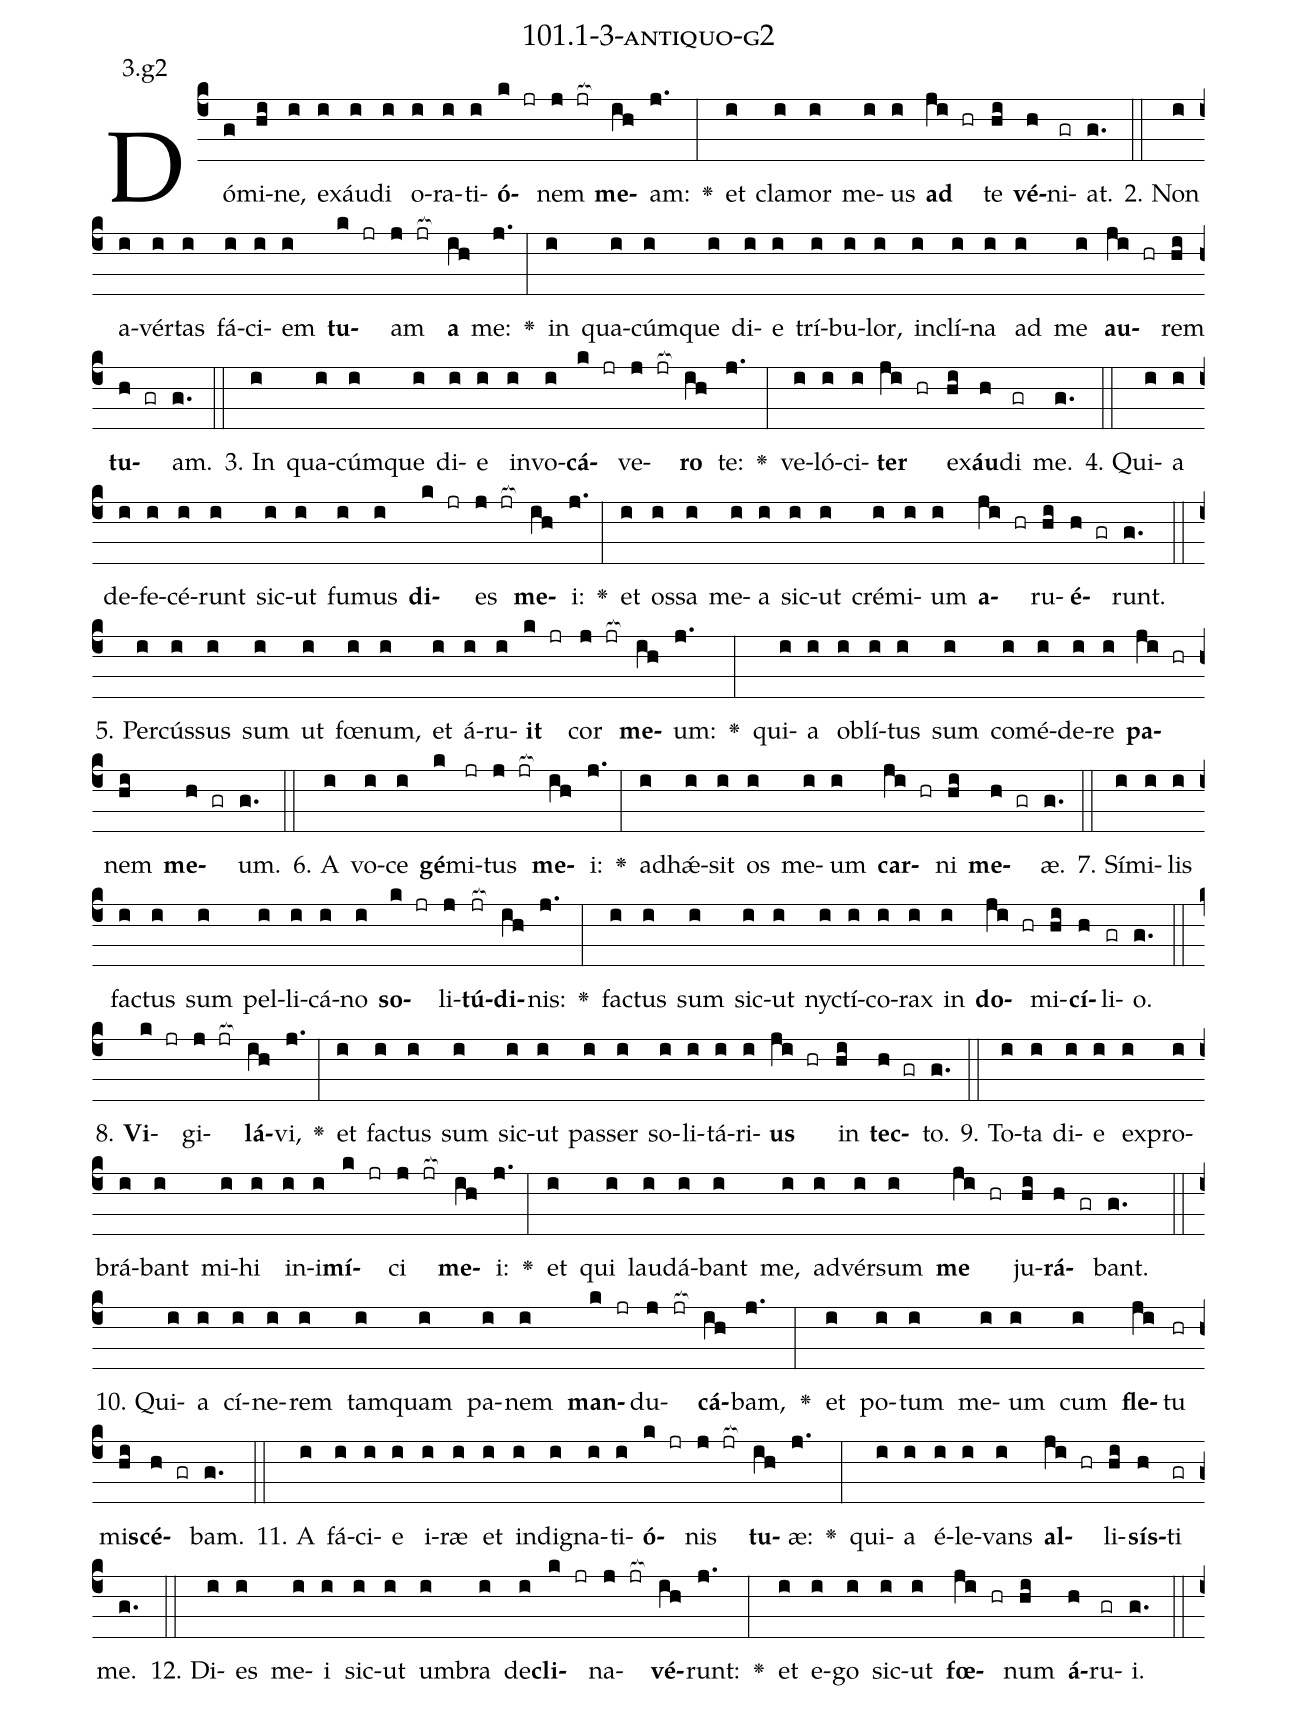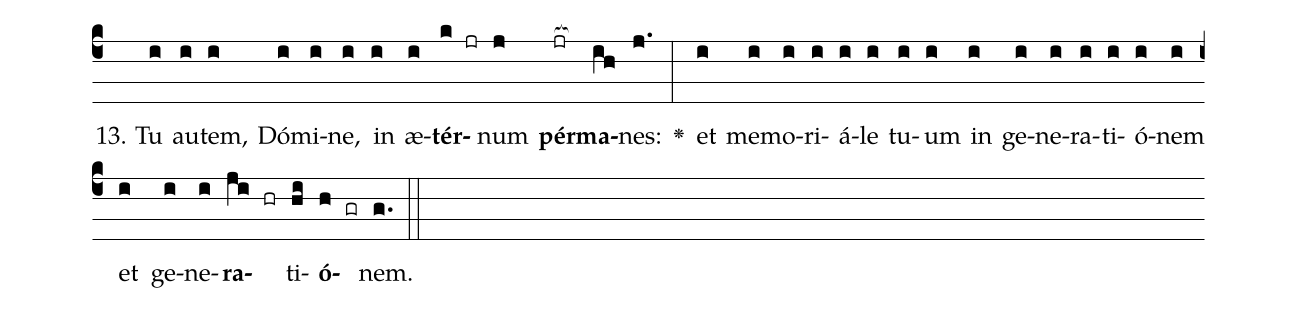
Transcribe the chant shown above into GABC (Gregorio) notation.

name: 101.1-3-antiquo-g2;
annotation: 3.g2;
%%
(c4)Dó(g)mi(hi)ne,(i) ex(i)áu(i)di(i) o(i)ra(i)ti(i)<b>ó</b>(k jr)nem(j jr[ocb:1{]) <b>me</b>(ih[ocb:0}])am:(j.) <v>\greheightstar</v>(:) et(i) cla(i)mor(i) me(i)us(i) <b>ad</b>(ji hr) te(hi) <b>vé</b>(h)ni(gr)at.(g.) (::)
2. Non(i) a(i)vér(i)tas(i) fá(i)ci(i)em(i) <b>tu</b>(k jr)am(j jr[ocb:1{]) <b>a</b>(ih[ocb:0}]) me:(j.) <v>\greheightstar</v>(:) in(i) qua(i)cúm(i)que(i) di(i)e(i) trí(i)bu(i)lor,(i) in(i)clí(i)na(i) ad(i) me(i) <b>au</b>(ji hr)rem(hi) <b>tu</b>(h gr)am.(g.) (::)
3. In(i) qua(i)cúm(i)que(i) di(i)e(i) in(i)vo(i)<b>cá</b>(k jr)ve(j jr[ocb:1{])<b>ro</b>(ih[ocb:0}]) te:(j.) <v>\greheightstar</v>(:) ve(i)ló(i)ci(i)<b>ter</b>(ji hr) ex(hi)<b>áu</b>(h)di(gr) me.(g.) (::)
4. Qui(i)a(i) de(i)fe(i)cé(i)runt(i) sic(i)ut(i) fu(i)mus(i) <b>di</b>(k jr)es(j jr[ocb:1{]) <b>me</b>(ih[ocb:0}])i:(j.) <v>\greheightstar</v>(:) et(i) os(i)sa(i) me(i)a(i) sic(i)ut(i) cré(i)mi(i)um(i) <b>a</b>(ji hr)ru(hi)<b>é</b>(h gr)runt.(g.) (::)
5. Per(i)cús(i)sus(i) sum(i) ut(i) fœ(i)num,(i) et(i) á(i)ru(i)<b>it</b>(k jr) cor(j jr[ocb:1{]) <b>me</b>(ih[ocb:0}])um:(j.) <v>\greheightstar</v>(:) qui(i)a(i) ob(i)lí(i)tus(i) sum(i) com(i)é(i)de(i)re(i) <b>pa</b>(ji hr)nem(hi) <b>me</b>(h gr)um.(g.) (::)
6. A(i) vo(i)ce(i) <b>gé</b>(k)mi(jr)tus(j jr[ocb:1{]) <b>me</b>(ih[ocb:0}])i:(j.) <v>\greheightstar</v>(:) ad(i)hǽ(i)sit(i) os(i) me(i)um(i) <b>car</b>(ji hr)ni(hi) <b>me</b>(h gr)æ.(g.) (::)
7. Sí(i)mi(i)lis(i) fac(i)tus(i) sum(i) pel(i)li(i)cá(i)no(i) <b>so</b>(k jr)li(j)<b>tú</b>(jr[ocb:1{])<b>di</b>(ih[ocb:0}])nis:(j.) <v>\greheightstar</v>(:) fac(i)tus(i) sum(i) sic(i)ut(i) nyc(i)tí(i)co(i)rax(i) in(i) <b>do</b>(ji hr)mi(hi)<b>cí</b>(h)li(gr)o.(g.) (::)
8. <b>Vi</b>(k jr)gi(j jr[ocb:1{])<b>lá</b>(ih[ocb:0}])vi,(j.) <v>\greheightstar</v>(:) et(i) fac(i)tus(i) sum(i) sic(i)ut(i) pas(i)ser(i) so(i)li(i)tá(i)ri(i)<b>us</b>(ji hr) in(hi) <b>tec</b>(h gr)to.(g.) (::)
9. To(i)ta(i) di(i)e(i) ex(i)pro(i)brá(i)bant(i) mi(i)hi(i) in(i)i(i)<b>mí</b>(k jr)ci(j jr[ocb:1{]) <b>me</b>(ih[ocb:0}])i:(j.) <v>\greheightstar</v>(:) et(i) qui(i) lau(i)dá(i)bant(i) me,(i) ad(i)vér(i)sum(i) <b>me</b>(ji hr) ju(hi)<b>rá</b>(h gr)bant.(g.) (::)
10. Qui(i)a(i) cí(i)ne(i)rem(i) tam(i)quam(i) pa(i)nem(i) <b>man</b>(k jr)du(j jr[ocb:1{])<b>cá</b>(ih[ocb:0}])bam,(j.) <v>\greheightstar</v>(:) et(i) po(i)tum(i) me(i)um(i) cum(i) <b>fle</b>(ji)tu(hr) mi(hi)<b>scé</b>(h gr)bam.(g.) (::)
11. A(i) fá(i)ci(i)e(i) i(i)ræ(i) et(i) in(i)di(i)gna(i)ti(i)<b>ó</b>(k jr)nis(j jr[ocb:1{]) <b>tu</b>(ih[ocb:0}])æ:(j.) <v>\greheightstar</v>(:) qui(i)a(i) é(i)le(i)vans(i) <b>al</b>(ji hr)li(hi)<b>sís</b>(h)ti(gr) me.(g.) (::)
12. Di(i)es(i) me(i)i(i) sic(i)ut(i) um(i)bra(i) de(i)<b>cli</b>(k jr)na(j jr[ocb:1{])<b>vé</b>(ih[ocb:0}])runt:(j.) <v>\greheightstar</v>(:) et(i) e(i)go(i) sic(i)ut(i) <b>fœ</b>(ji hr)num(hi) <b>á</b>(h)ru(gr)i.(g.) (::)
13. Tu(i) au(i)tem,(i) Dó(i)mi(i)ne,(i) in(i) æ(i)<b>tér</b>(k jr)num(j) <b>pér</b>(jr[ocb:1{])<b>ma</b>(ih[ocb:0}])nes:(j.) <v>\greheightstar</v>(:) et(i) me(i)mo(i)ri(i)á(i)le(i) tu(i)um(i) in(i) ge(i)ne(i)ra(i)ti(i)ó(i)nem(i) et(i) ge(i)ne(i)<b>ra</b>(ji hr)ti(hi)<b>ó</b>(h gr)nem.(g.) (::)
